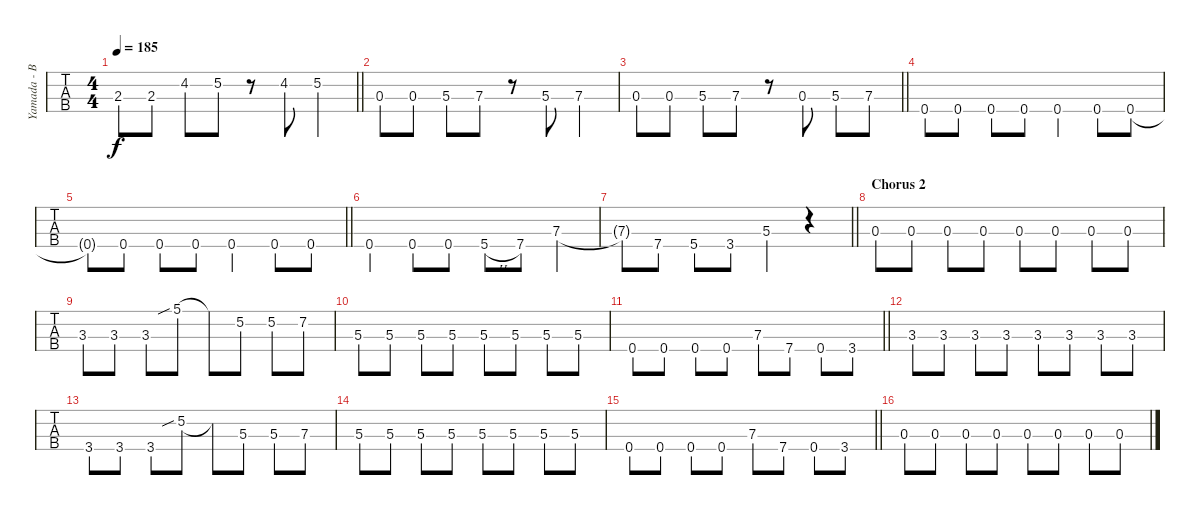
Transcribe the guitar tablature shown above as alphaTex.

\track ("Yamada - Bass" "Yamada - B") {instrument electricbasspick}
\staff {tabs}
\tuning (G2 D2 A1 E1) {hide}
\ts (4 4)
\tempo 185
\clef f4
\barLineRight lightlight
\ks c
2.3.8{dy f} 2.3.8 4.2.8 5.2.8 r.8 4.2.8 5.2.4 |
0.3.8 0.3.8 5.3.8 7.3.8 r.8 5.3.8 7.3.4 |
\barLineRight lightlight
0.3.8 0.3.8 5.3.8 7.3.8 r.8 0.3.8 5.3.8 7.3.8 |
0.4.8 0.4.8 0.4.8 0.4.8 0.4.4 0.4.8 0.4.8 |
\barLineRight lightlight
0.4{t}.8 0.4.8 0.4.8 0.4.8 0.4.4 0.4.8 0.4.8 |
0.4.4 0.4.8 0.4.8 5.4{h}.8 7.4.8 7.3.4 |
\barLineRight lightlight
7.3{t}.8 7.4.8 5.4.8 3.4.8 5.3{st}.4 r.4 |
\section ("" "Chorus 2")
0.3.8 0.3.8 0.3.8 0.3.8 0.3.8 0.3.8 0.3.8 0.3.8 |
3.3.8 3.3.8 3.3.8 5.1{sib}.8 5.1{t}.8 5.2.8 5.2.8 7.2.8 |
5.3.8 5.3.8 5.3.8 5.3.8 5.3.8 5.3.8 5.3.8 5.3.8 |
\barLineRight lightlight
0.4.8 0.4.8 0.4.8 0.4.8 7.3.8 7.4.8 0.4.8 3.4.8 |
3.3.8 3.3.8 3.3.8 3.3.8 3.3.8 3.3.8 3.3.8 3.3.8 |
3.4.8 3.4.8 3.4.8 5.2{sib}.8 5.2{t}.8 5.3.8 5.3.8 7.3.8 |
5.3.8 5.3.8 5.3.8 5.3.8 5.3.8 5.3.8 5.3.8 5.3.8 |
\barLineRight lightlight
0.4.8 0.4.8 0.4.8 0.4.8 7.3.8 7.4.8 0.4.8 3.4.8 |
0.3.8 0.3.8 0.3.8 0.3.8 0.3.8 0.3.8 0.3.8 0.3.8
